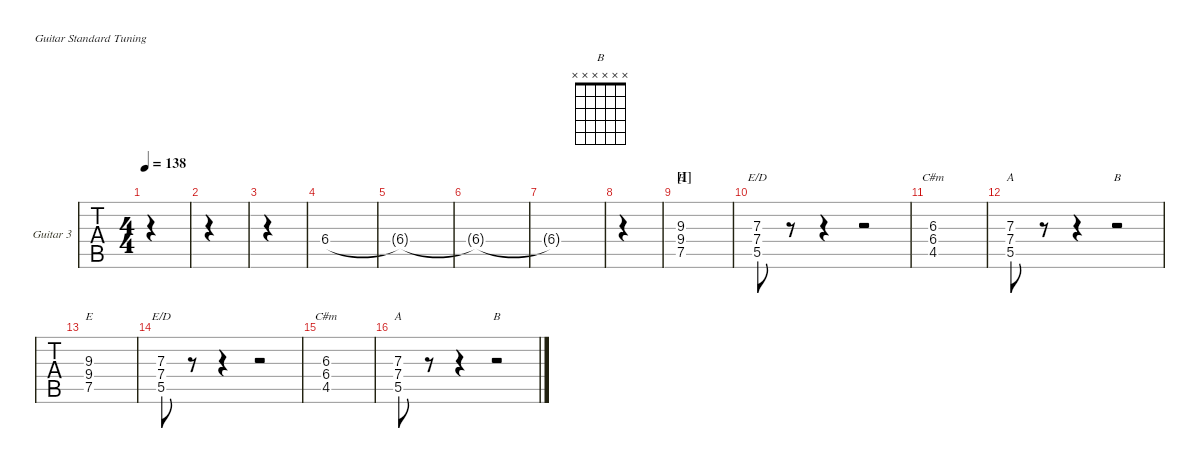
\defaultSystemsLayout 4
\hideDynamics
\bracketExtendMode nobrackets
\firstSystemTrackNameOrientation horizontal
\track ("Guitar 3" "Guitar 3") {defaultSystemsLayout 4 instrument distortionguitar}
\staff {tabs}
\tuning (E4 B3 G3 D3 A2 E2)
\chord ("E" x x 9 9 7 x) {firstfret 7 showdiagram false showfingering false}
\chord ("E/D" x x 7 7 5 x) {firstfret 5 showdiagram false showfingering false}
\chord ("C#m" x x 6 6 4 x) {firstfret 4 showdiagram false showfingering false}
\chord ("A" x x 7 7 5 x) {firstfret 5 showdiagram false showfingering false}
\chord ("B" x x x x x x)
\ts (4 4)
\tempo 138
\clef g2
\ks c
|
|
|
6.4{acc #}.1 |
6.4{t acc #}.1 |
6.4{t acc #}.1 |
6.4{t acc #}.1 |
|
\section ("I" "")
(9.3 9.4 7.5).1{ch "E"} |
(5.5{st} 7.4{st} 7.3{st}).8{ch "E/D"} r.8 r.4 r.2 |
(6.3{acc #} 6.4{acc #} 4.5{acc #}).1{ch "C#m"} |
(5.5{st} 7.4{st} 7.3{st}).8{ch "A"} r.8 r.4 r.2{ch "B"} |
(9.3 9.4 7.5).1{ch "E"} |
(5.5{st} 7.4{st} 7.3{st}).8{ch "E/D"} r.8 r.4 r.2 |
(6.3{acc #} 6.4{acc #} 4.5{acc #}).1{ch "C#m"} |
(5.5{st} 7.4{st} 7.3{st}).8{ch "A"} r.8 r.4 r.2{ch "B"}
